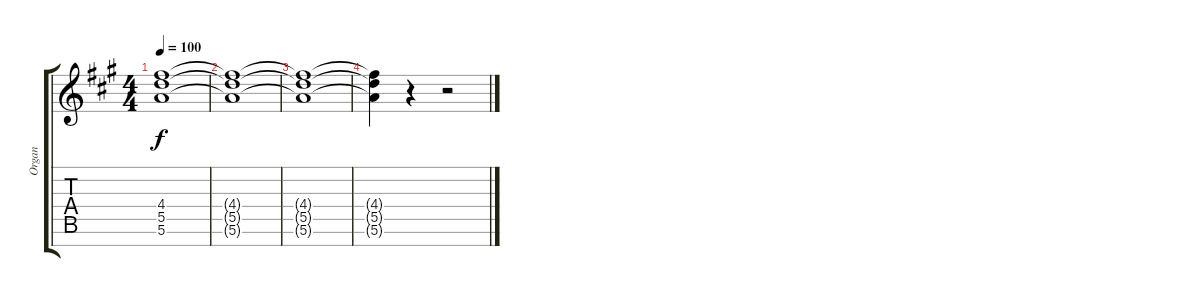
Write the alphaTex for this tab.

\track ("Organ" "Organ") {instrument rockorgan}
\staff {score tabs}
\tuning (E6 B5 G5 D5 A4 E4 B3) {hide}
\ts (4 4)
\tempo 100
\clef g2
\ks a
(4.4{t} 5.5{t} 5.6{t}).1{dy f} |
(4.4{t} 5.5{t} 5.6{t}).1 |
(4.4{t} 5.5{t} 5.6{t}).1 |
(4.4{t} 5.5{t} 5.6{t}).4 r.4 r.2
